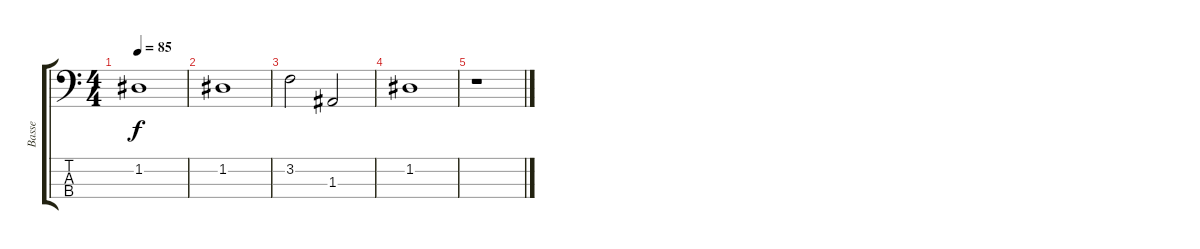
\track ("Basse" "Basse") {instrument electricbassfinger}
\staff {score tabs}
\tuning (G2 D2 A1 E1) {hide}
\ts (4 4)
\tempo 85
\clef f4
\ks c
1.2.1{dy f} |
1.2.1 |
3.2.2 1.3.2 |
1.2.1 |
r.1
